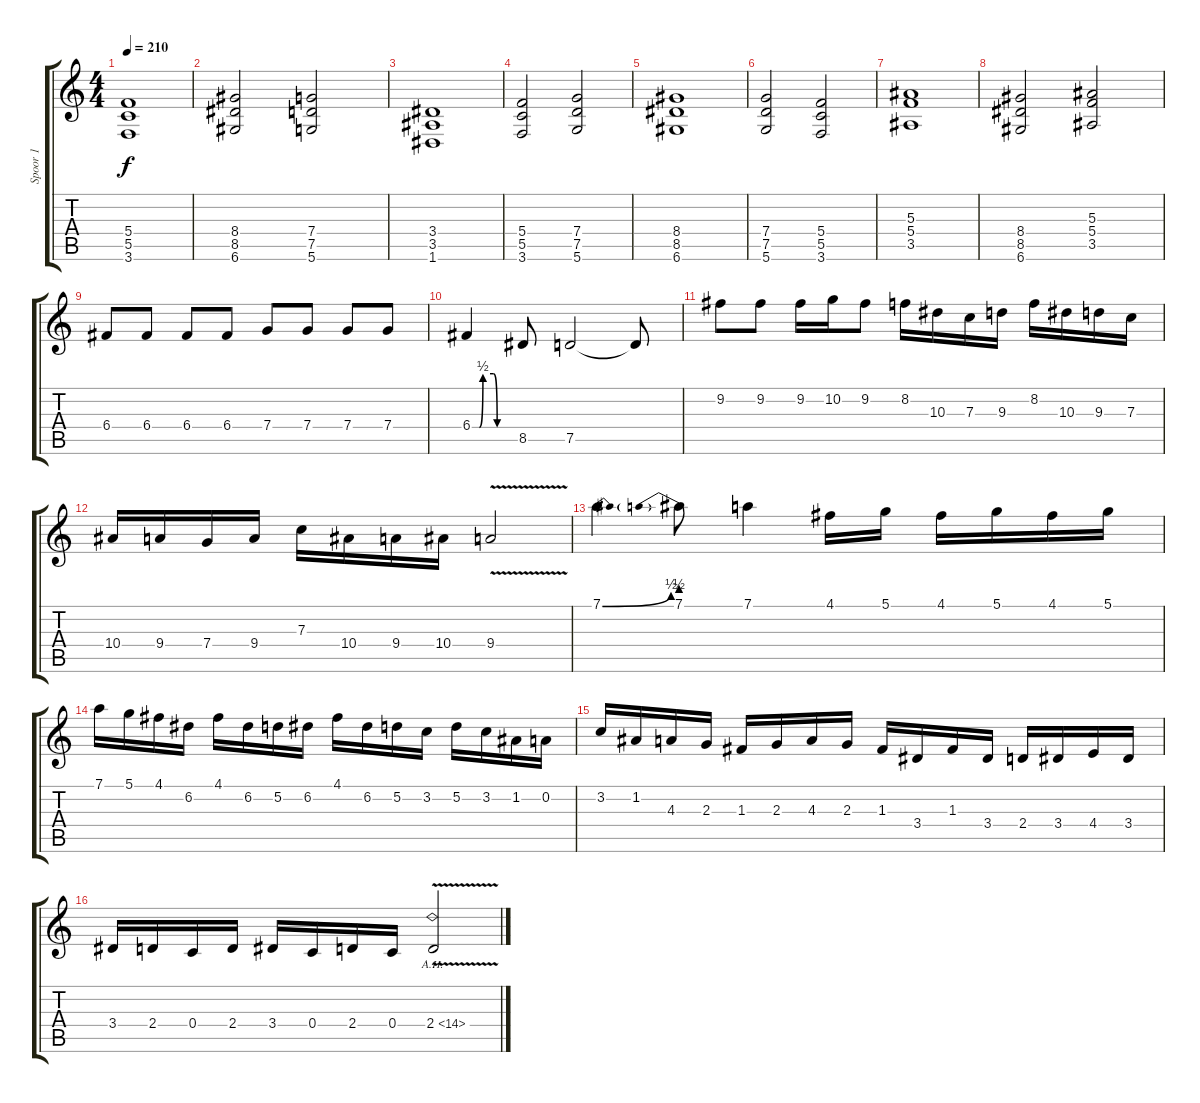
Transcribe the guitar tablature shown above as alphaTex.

\track ("Spoor 1" "Spoor 1") {instrument distortionguitar}
\staff {score tabs}
\tuning (D4 A3 F3 C3 G2 D2) {hide}
\ts (4 4)
\tempo 210
\clef g2
\ks c
(5.4 5.5 3.6).1{dy f} |
(8.4 8.5 6.6).2 (7.4 7.5 5.6).2 |
(3.4 3.5 1.6).1 |
(5.4 5.5 3.6).2 (7.4 7.5 5.6).2 |
(8.4 8.5 6.6).1 |
(7.4 7.5 5.6).2 (5.4 5.5 3.6).2 |
(5.3 5.4 3.5).1 |
(8.4 8.5 6.6).2 (5.3 5.4 3.5).2 |
6.4.8 6.4.8 6.4.8 6.4.8 7.4.8 7.4.8 7.4.8 7.4.8 |
6.4{be (custom 0 0 10 0 15 2 30 2 35 0 45 0 60 0)}.4 8.5.8 7.5.2 7.5{t}.8 |
9.2.8 9.2.8 9.2.16 10.2.16 9.2.8 8.2.16 10.3.16 7.3.16 9.3.16 8.2.16 10.3.16 9.3.16 7.3.16 |
10.4.16 9.4.16 7.4.16 9.4.16 7.3.16 10.4.16 9.4.16 10.4.16 9.4{v}.2 |
7.1{be (bend 0 0 60 2)}.4 7.1{be (prebend 0 2 60 2)}.8 7.1.4 4.1.16 5.1.16 4.1.16 5.1.16 4.1.16 5.1.16 |
7.1.16 5.1.16 4.1.16 6.2.16 4.1.16 6.2.16 5.2.16 6.2.16 4.1.16 6.2.16 5.2.16 3.2.16 5.2.16 3.2.16 1.2.16 0.2.16 |
3.2.16 1.2.16 4.3.16 2.3.16 1.3.16 2.3.16 4.3.16 2.3.16 1.3.16 3.4.16 1.3.16 3.4.16 2.4.16 3.4.16 4.4.16 3.4.16 |
3.4.16 2.4.16 0.4.16 2.4.16 3.4.16 0.4.16 2.4.16 0.4.16 2.4{ah 12 v}.2
